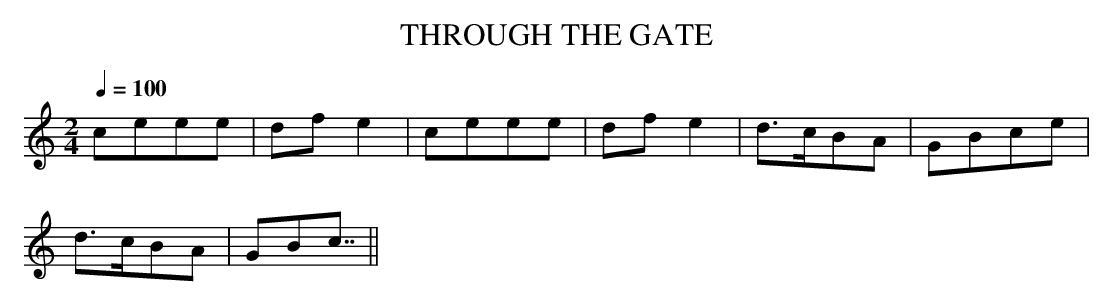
X:1
T:THROUGH THE GATE
M:2/4
Q:1/4=100
K:C
c2e2e2e2|d2f2e4|c2e2e2e2|d2f2e4|d3cB2A2|G2B2c2e2|
d3cB2A2|G2B2c7/2||
